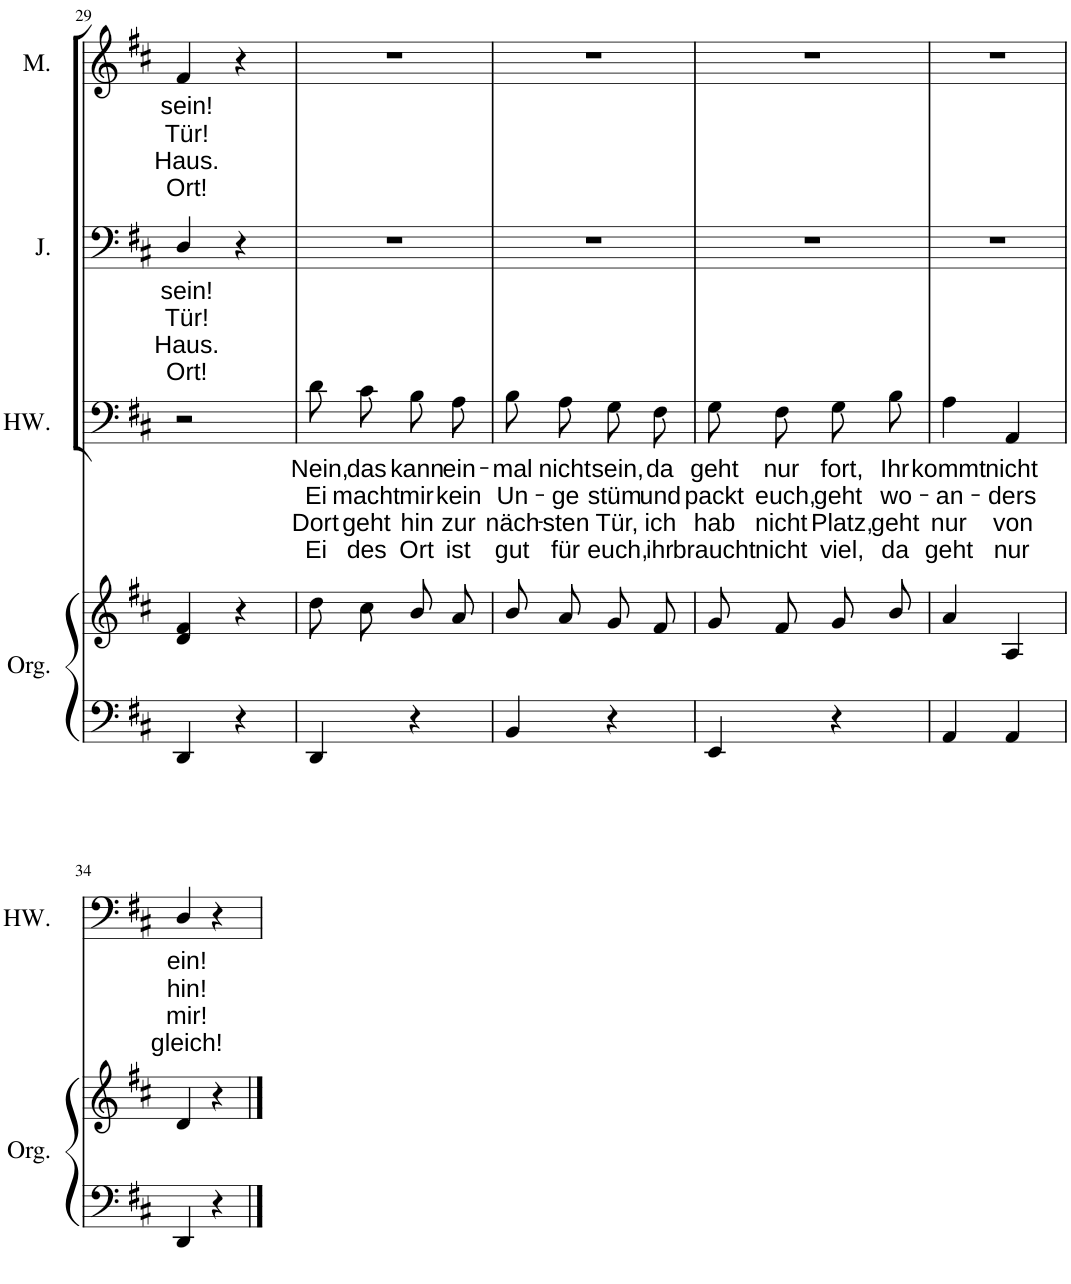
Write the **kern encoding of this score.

**kern	**kern	**kern	**text	**text	**text	**text	**kern	**text	**text	**text	**text	**kern	**text	**text	**text	**text
*part4	*part4	*part3	*part3	*part3	*part3	*part3	*part2	*part2	*part2	*part2	*part2	*part1	*part1	*part1	*part1	*part1
*staff5	*staff4	*staff3	*staff3	*staff3	*staff3	*staff3	*staff2	*staff2	*staff2	*staff2	*staff2	*staff1	*staff1	*staff1	*staff1	*staff1
*I"Orgel	*	*I"Wirt	*	*	*	*	*I"Josef	*	*	*	*	*I"Maria	*	*	*	*
*I'Org.	*	*	*	*	*	*	*I'J.	*	*	*	*	*I'M.	*	*	*	*
!!LO:PB:g=z
*clefF4	*clefG2	*clefF4	*	*	*	*	*clefF4	*	*	*	*	*clefG2	*	*	*	*
*k[f#c#]	*k[f#c#]	*k[f#c#]	*	*	*	*	*k[f#c#]	*	*	*	*	*k[f#c#]	*	*	*	*
*D:	*D:	*D:	*	*	*	*	*D:	*	*	*	*	*D:	*	*	*	*
*M2/4	*M2/4	*M2/4	*	*	*	*	*M2/4	*	*	*	*	*M2/4	*	*	*	*
=29	=29	=29	=29	=29	=29	=29	=29	=29	=29	=29	=29	=29	=29	=29	=29	=29
!	!	!	!	!	!	!	!	!LO:LY:b	!LO:LY:b	!LO:LY:b	!LO:LY:b	!	!LO:LY:b	!LO:LY:b	!LO:LY:b	!LO:LY:b
4DD/	4d/ 4f#/	2r	.	.	.	.	4D/	sein!	Tür!	Haus.	Ort!	4f#/	sein!	Tür!	Haus.	Ort!
4r	4r	.	.	.	.	.	4r	.	.	.	.	4r	.	.	.	.
=30	=30	=30	=30	=30	=30	=30	=30	=30	=30	=30	=30	=30	=30	=30	=30	=30
!	!	!	!LO:LY:b	!LO:LY:b	!LO:LY:b	!LO:LY:b	!	!	!	!	!	!	!	!	!	!
4DD/	8dd\L	8d\L	Nein,	Ei	Dort	Ei	2r	.	.	.	.	2r	.	.	.	.
!	!	!	!LO:LY:b	!LO:LY:b	!LO:LY:b	!LO:LY:b	!	!	!	!	!	!	!	!	!	!
.	8cc#\J	8c#\J	das	macht	geht	des	.	.	.	.	.	.	.	.	.	.
!	!	!	!LO:LY:b	!LO:LY:b	!LO:LY:b	!LO:LY:b	!	!	!	!	!	!	!	!	!	!
4r	8b/L	8B\L	kann	mir	hin	Ort	.	.	.	.	.	.	.	.	.	.
!	!	!	!LO:LY:b	!LO:LY:b	!LO:LY:b	!LO:LY:b	!	!	!	!	!	!	!	!	!	!
.	8a/J	8A\J	ein-	kein	zur	ist	.	.	.	.	.	.	.	.	.	.
=31	=31	=31	=31	=31	=31	=31	=31	=31	=31	=31	=31	=31	=31	=31	=31	=31
!	!	!	!LO:LY:b	!LO:LY:b	!LO:LY:b	!LO:LY:b	!	!	!	!	!	!	!	!	!	!
4BB/	8b/L	8B\L	-mal	Un-	näch-	-gut	2r	.	.	.	.	2r	.	.	.	.
!	!	!	!LO:LY:b	!LO:LY:b	!LO:LY:b	!LO:LY:b	!	!	!	!	!	!	!	!	!	!
.	8a/J	8A\J	nicht	-ge	sten	für	.	.	.	.	.	.	.	.	.	.
!	!	!	!LO:LY:b	!LO:LY:b	!LO:LY:b	!LO:LY:b	!	!	!	!	!	!	!	!	!	!
4r	8g/L	8G\L	sein,	stüm	Tür,	euch,	.	.	.	.	.	.	.	.	.	.
!	!	!	!LO:LY:b	!LO:LY:b	!LO:LY:b	!LO:LY:b	!	!	!	!	!	!	!	!	!	!
.	8f#/J	8F#\J	da	und	ich	ihr	.	.	.	.	.	.	.	.	.	.
=32	=32	=32	=32	=32	=32	=32	=32	=32	=32	=32	=32	=32	=32	=32	=32	=32
!	!	!	!LO:LY:b	!LO:LY:b	!LO:LY:b	!LO:LY:b	!	!	!	!	!	!	!	!	!	!
4EE/	8g/L	8G\L	geht	packt	hab	braucht	2r	.	.	.	.	2r	.	.	.	.
!	!	!	!LO:LY:b	!LO:LY:b	!LO:LY:b	!LO:LY:b	!	!	!	!	!	!	!	!	!	!
.	8f#/J	8F#\J	nur	euch,	nicht	nicht	.	.	.	.	.	.	.	.	.	.
!	!	!	!LO:LY:b	!LO:LY:b	!LO:LY:b	!LO:LY:b	!	!	!	!	!	!	!	!	!	!
4r	8g/L	8G\L	fort,	geht	Platz,	viel,	.	.	.	.	.	.	.	.	.	.
!	!	!	!LO:LY:b	!LO:LY:b	!LO:LY:b	!LO:LY:b	!	!	!	!	!	!	!	!	!	!
.	8b/J	8B\J	Ihr	wo-	geht	da	.	.	.	.	.	.	.	.	.	.
=33	=33	=33	=33	=33	=33	=33	=33	=33	=33	=33	=33	=33	=33	=33	=33	=33
!	!	!	!LO:LY:b	!LO:LY:b	!LO:LY:b	!LO:LY:b	!	!	!	!	!	!	!	!	!	!
4AA/	4a/	4A\	kommt	-an-	nur	geht	2r	.	.	.	.	2r	.	.	.	.
!	!	!	!LO:LY:b	!LO:LY:b	!LO:LY:b	!LO:LY:b	!	!	!	!	!	!	!	!	!	!
4AA/	4A/	4AA/	nicht	-ders	von	nur	.	.	.	.	.	.	.	.	.	.
!!LO:LB:g=z
=34	=34	=34	=34	=34	=34	=34	=34	=34	=34	=34	=34	=34	=34	=34	=34	=34
!	!	!	!LO:LY:b	!LO:LY:b	!LO:LY:b	!LO:LY:b	!	!	!	!	!	!	!	!	!	!
4DD/	4d/	4D/	ein!	hin!	mir!	gleich!	2r	.	.	.	.	2r	.	.	.	.
4r	4r	4r	.	.	.	.	.	.	.	.	.	.	.	.	.	.
==	==	==	==	==	==	==	==	==	==	==	==	==	==	==	==	==
*-	*-	*-	*-	*-	*-	*-	*-	*-	*-	*-	*-	*-	*-	*-	*-	*-
